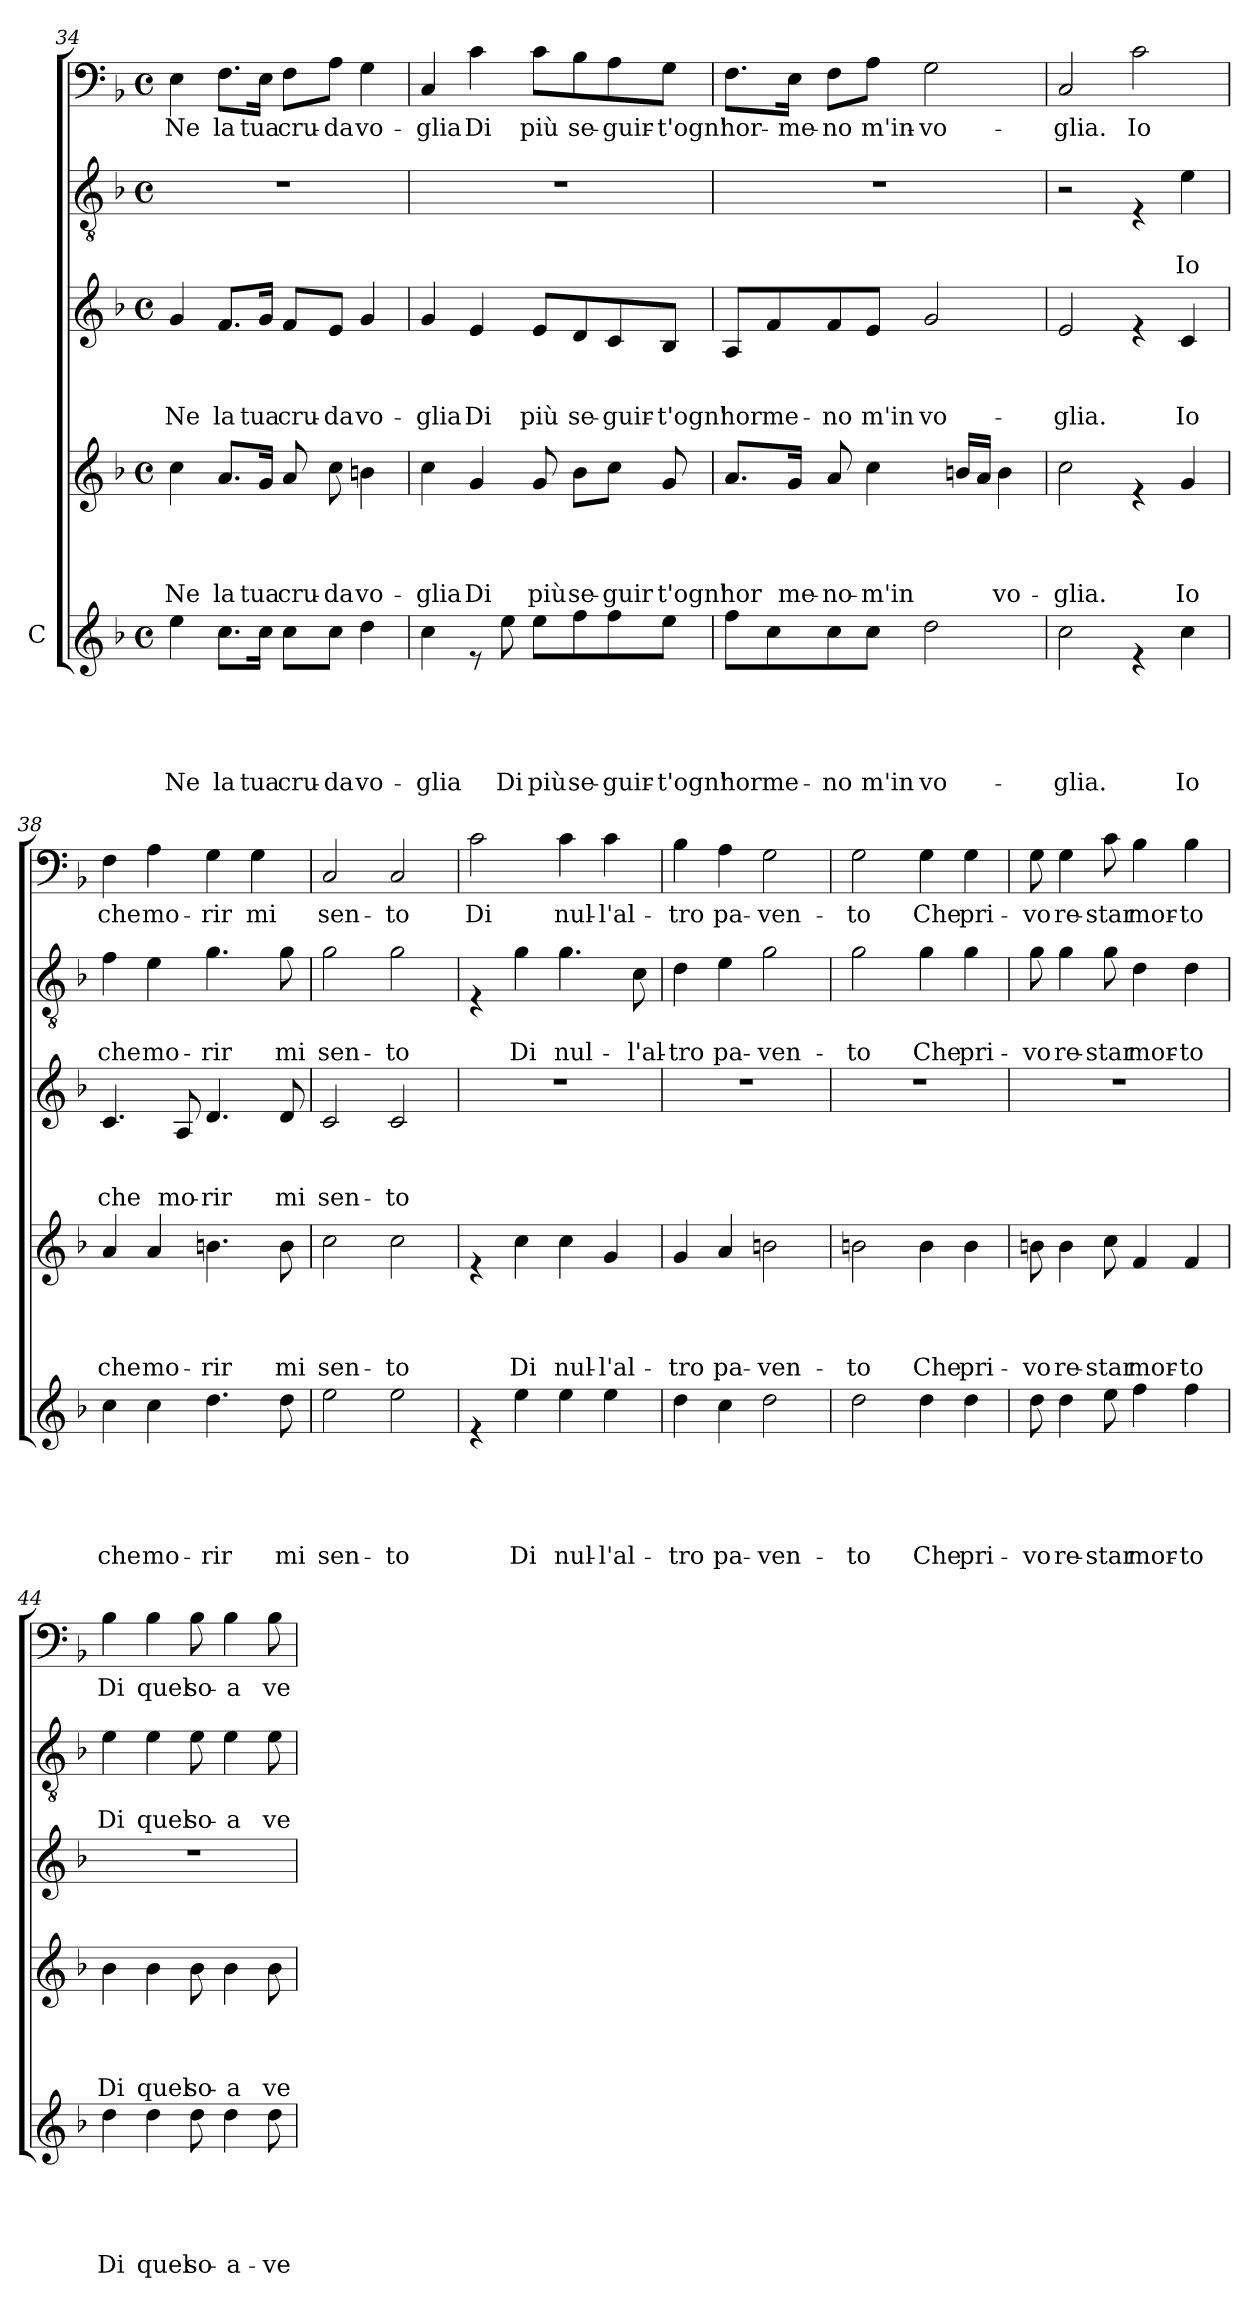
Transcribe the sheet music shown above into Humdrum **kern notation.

**kern	**text	**text	**text	**text	**text	**kern	**text	**text	**text	**text	**kern	**text	**text	**text	**kern	**text	**text	**kern	**text
*part5	*part5	*part5	*part5	*part5	*part5	*part4	*part4	*part4	*part4	*part4	*part3	*part3	*part3	*part3	*part2	*part2	*part2	*part1	*part1
*staff5	*staff5	*staff5	*staff5	*staff5	*staff5	*staff4	*staff4	*staff4	*staff4	*staff4	*staff3	*staff3	*staff3	*staff3	*staff2	*staff2	*staff2	*staff1	*staff1
*I"C	*	*	*	*	*	*	*	*	*	*	*	*	*	*	*	*	*	*	*
!!LO:LB:g=z
*clefG2	*	*	*	*	*	*clefG2	*	*	*	*	*clefG2	*	*	*	*clefGv2	*	*	*clefF4	*
*k[b-]	*	*	*	*	*	*k[b-]	*	*	*	*	*k[b-]	*	*	*	*k[b-]	*	*	*k[b-]	*
*F:	*	*	*	*	*	*F:	*	*	*	*	*F:	*	*	*	*F:	*	*	*F:	*
*M4/4	*	*	*	*	*	*M4/4	*	*	*	*	*M4/4	*	*	*	*M4/4	*	*	*M4/4	*
*met(c)	*	*	*	*	*	*met(c)	*	*	*	*	*met(c)	*	*	*	*met(c)	*	*	*met(c)	*
=34	=34	=34	=34	=34	=34	=34	=34	=34	=34	=34	=34	=34	=34	=34	=34	=34	=34	=34	=34
!	!	!	!	!	!LO:LY:b	!	!	!	!	!LO:LY:b	!	!	!	!LO:LY:b	!	!	!	!	!LO:LY:b
4ee\	.	.	.	.	Ne	4cc\	.	.	.	Ne	4g/	.	.	Ne	1r	.	.	4E\	Ne
!	!	!	!	!	!LO:LY:b	!	!	!	!	!LO:LY:b	!	!	!	!LO:LY:b	!	!	!	!	!LO:LY:b
8.cc\L	.	.	.	.	la	8.a/L	.	.	.	la	8.f/L	.	.	la	.	.	.	8.F\L	la
!	!	!	!	!	!LO:LY:b	!	!	!	!	!LO:LY:b	!	!	!	!LO:LY:b	!	!	!	!	!LO:LY:b
16cc\Jk	.	.	.	.	tua	16g/Jk	.	.	.	tua	16g/Jk	.	.	tua	.	.	.	16E\Jk	tua
!	!	!	!	!	!LO:LY:b	!	!	!	!	!LO:LY:b	!	!	!	!LO:LY:b	!	!	!	!	!LO:LY:b
8cc\L	.	.	.	.	cru-	8a/	.	.	.	cru-	8f/L	.	.	cru-	.	.	.	8F\L	cru-
!	!	!	!	!	!LO:LY:b	!	!	!	!	!LO:LY:b	!	!	!	!LO:LY:b	!	!	!	!	!LO:LY:b
8cc\J	.	.	.	.	-da	8cc\	.	.	.	-da	8e/J	.	.	-da	.	.	.	8A\J	-da
!	!	!	!	!	!LO:LY:b	!	!	!	!	!LO:LY:b	!	!	!	!LO:LY:b	!	!	!	!	!LO:LY:b
4dd\	.	.	.	.	vo-	4bn\	.	.	.	vo-	4g/	.	.	vo-	.	.	.	4G\	vo-
=35	=35	=35	=35	=35	=35	=35	=35	=35	=35	=35	=35	=35	=35	=35	=35	=35	=35	=35	=35
!	!	!	!	!	!LO:LY:b	!	!	!	!	!LO:LY:b	!	!	!	!LO:LY:b	!	!	!	!	!LO:LY:b
*	*	*	*	*	*	*^	*	*	*	*	*	*	*	*	*	*	*	*	*
4cc\	.	.	.	.	-glia	4cc\	2ryy	.	.	.	-glia	4g/	.	.	-glia	1r	.	.	4C/	-glia
!	!	!	!	!	!	!	!	!	!	!	!LO:LY:b	!	!	!	!LO:LY:b	!	!	!	!	!LO:LY:b
8re	.	.	.	.	.	4g/	.	.	.	.	Di	4e/	.	.	Di	.	.	.	4c\	Di
!	!	!	!	!	!LO:LY:b	!	!	!	!	!	!	!	!	!	!	!	!	!	!	!
8ee\	.	.	.	.	Di	.	.	.	.	.	.	.	.	.	.	.	.	.	.	.
!	!	!	!	!	!LO:LY:b	!	!	!	!	!	!LO:LY:b	!	!	!	!LO:LY:b	!	!	!	!	!LO:LY:b
8ee\L	.	.	.	.	più	8g/	8ryy	.	.	.	più	8e/L	.	.	più	.	.	.	8c\L	più
!	!	!	!	!	!LO:LY:b	!	!	!	!	!	!LO:LY:b	!	!	!	!LO:LY:b	!	!	!	!	!LO:LY:b
8ff\	.	.	.	.	se-	4ryy	8b-\L	.	.	.	se-	8d/	.	.	se-	.	.	.	8B-\	se-
!	!	!	!	!	!LO:LY:b	!	!	!	!	!	!LO:LY:b	!	!	!	!LO:LY:b	!	!	!	!	!LO:LY:b
8ff\	.	.	.	.	-guir-	.	8cc\J	.	.	.	-guir-	8c/	.	.	-guir-	.	.	.	8A\	-guir-
!	!	!	!	!	!LO:LY:b	!	!	!	!	!	!LO:LY:b	!	!	!	!LO:LY:b	!	!	!	!	!LO:LY:b
8ee\J	.	.	.	.	-t'ogn'	8g/	8ryy	.	.	.	t'ogn'	8B-/J	.	.	-t'ogn'	.	.	.	8G\J	-t'ogn'
=36	=36	=36	=36	=36	=36	=36	=36	=36	=36	=36	=36	=36	=36	=36	=36	=36	=36	=36	=36	=36
!	!	!	!	!	!LO:LY:b	!	!	!	!	!	!LO:LY:b	!	!	!	!LO:LY:b	!	!	!	!	!LO:LY:b
*	*	*	*	*	*	*v	*v	*	*	*	*	*	*	*	*	*	*	*	*	*
8ff\L	.	.	.	.	hor	8.a/L	.	.	.	-hor	8A/L	.	.	hor	1r	.	.	8.F\L	hor-
!	!	!	!	!	!LO:LY:b	!	!	!	!	!	!	!	!	!LO:LY:b	!	!	!	!	!
8cc\	.	.	.	.	me-	.	.	.	.	.	8f/	.	.	me-	.	.	.	.	.
!	!	!	!	!	!	!	!	!	!	!LO:LY:b	!	!	!	!	!	!	!	!	!LO:LY:b
.	.	.	.	.	.	16g/Jk	.	.	.	me-	.	.	.	.	.	.	.	16E\Jk	-me-
!	!	!	!	!	!LO:LY:b	!	!	!	!	!LO:LY:b	!	!	!	!LO:LY:b	!	!	!	!	!LO:LY:b
8cc\	.	.	.	.	-no	8a/	.	.	.	-no-	8f/	.	.	-no	.	.	.	8F\L	-no
!	!	!	!	!	!LO:LY:b	!	!	!	!	!LO:LY:b	!	!	!	!LO:LY:b	!	!	!	!	!LO:LY:b
8cc\J	.	.	.	.	m'in	4cc\	.	.	.	-m'in	8e/J	.	.	m'in	.	.	.	8A\J	m'in-
!	!	!	!	!	!LO:LY:b	!	!	!	!	!	!	!	!	!LO:LY:b	!	!	!	!	!LO:LY:b
2dd\	.	.	.	.	vo-	.	.	.	.	.	2g/	.	.	vo-	.	.	.	2G\	-vo-
.	.	.	.	.	.	16bn/LL	.	.	.	.	.	.	.	.	.	.	.	.	.
.	.	.	.	.	.	16a/JJ	.	.	.	.	.	.	.	.	.	.	.	.	.
!	!	!	!	!	!	!	!	!	!	!LO:LY:b	!	!	!	!	!	!	!	!	!
.	.	.	.	.	.	4b\	.	.	.	vo-	.	.	.	.	.	.	.	.	.
!!LO:LB:g=z
=37	=37	=37	=37	=37	=37	=37	=37	=37	=37	=37	=37	=37	=37	=37	=37	=37	=37	=37	=37
!	!	!	!	!	!LO:LY:b	!	!	!	!	!LO:LY:b	!	!	!	!LO:LY:b	!	!	!	!	!LO:LY:b
2cc\	.	.	.	.	-glia.	2cc\	.	.	.	-glia.	2e/	.	.	-glia.	2r	.	.	2C/	-glia.
!	!	!	!	!	!	!	!	!	!	!	!	!	!	!	!	!	!	!	!LO:LY:b
4re	.	.	.	.	.	4re	.	.	.	.	4re	.	.	.	4rE	.	.	2c\	Io
!	!	!	!	!	!LO:LY:b	!	!	!	!	!LO:LY:b	!	!	!	!LO:LY:b	!	!	!LO:LY:b	!	!
4cc\	.	.	.	.	Io	4g/	.	.	.	Io	4c/	.	.	Io	4e\	.	Io	.	.
=38	=38	=38	=38	=38	=38	=38	=38	=38	=38	=38	=38	=38	=38	=38	=38	=38	=38	=38	=38
!	!	!	!	!	!LO:LY:b	!	!	!	!	!LO:LY:b	!	!	!	!LO:LY:b	!	!	!LO:LY:b	!	!LO:LY:b
4cc\	.	.	.	.	che	4a/	.	.	.	che	4.c/	.	.	che	4f\	.	che	4F\	che
!	!	!	!	!	!LO:LY:b	!	!	!	!	!LO:LY:b	!	!	!	!	!	!	!LO:LY:b	!	!LO:LY:b
4cc\	.	.	.	.	mo-	4a/	.	.	.	mo-	.	.	.	.	4e\	.	mo-	4A\	mo-
!	!	!	!	!	!	!	!	!	!	!	!	!	!	!LO:LY:b	!	!	!	!	!
.	.	.	.	.	.	.	.	.	.	.	8A/	.	.	mo-	.	.	.	.	.
!	!	!	!	!	!LO:LY:b	!	!	!	!	!LO:LY:b	!	!	!	!LO:LY:b	!	!	!LO:LY:b	!	!LO:LY:b
4.dd\	.	.	.	.	-rir	4.bn\	.	.	.	-rir	4.d/	.	.	-rir	4.g\	.	-rir	4G\	-rir
!	!	!	!	!	!	!	!	!	!	!	!	!	!	!	!	!	!	!	!LO:LY:b
.	.	.	.	.	.	.	.	.	.	.	.	.	.	.	.	.	.	4G\	mi
!	!	!	!	!	!LO:LY:b	!	!	!	!	!LO:LY:b	!	!	!	!LO:LY:b	!	!	!LO:LY:b	!	!
8dd\	.	.	.	.	mi	8b\	.	.	.	mi	8d/	.	.	mi	8g\	.	mi	.	.
=39	=39	=39	=39	=39	=39	=39	=39	=39	=39	=39	=39	=39	=39	=39	=39	=39	=39	=39	=39
!	!	!	!	!	!LO:LY:b	!	!	!	!	!LO:LY:b	!	!	!	!LO:LY:b	!	!	!LO:LY:b	!	!LO:LY:b
2ee\	.	.	.	.	sen-	2cc\	.	.	.	sen-	2c/	.	.	sen-	2g\	.	sen-	2C/	sen-
!	!	!	!	!	!LO:LY:b	!	!	!	!	!LO:LY:b	!	!	!	!LO:LY:b	!	!	!LO:LY:b	!	!LO:LY:b
2ee\	.	.	.	.	-to	2cc\	.	.	.	-to	2c/	.	.	-to	2g\	.	-to	2C/	-to
=40	=40	=40	=40	=40	=40	=40	=40	=40	=40	=40	=40	=40	=40	=40	=40	=40	=40	=40	=40
!	!	!	!	!	!	!	!	!	!	!	!	!	!	!	!	!	!	!	!LO:LY:b
4re	.	.	.	.	.	4re	.	.	.	.	1r	.	.	.	4rE	.	.	2c\	Di
!	!	!	!	!	!LO:LY:b	!	!	!	!	!LO:LY:b	!	!	!	!	!	!	!LO:LY:b	!	!
4ee\	.	.	.	.	Di	4cc\	.	.	.	Di	.	.	.	.	4g\	.	Di	.	.
!	!	!	!	!	!LO:LY:b	!	!	!	!	!LO:LY:b	!	!	!	!	!	!	!LO:LY:b	!	!LO:LY:b
4ee\	.	.	.	.	nul-	4cc\	.	.	.	nul-	.	.	.	.	4.g\	.	nul-	4c\	nul-
!	!	!	!	!	!LO:LY:b	!	!	!	!	!LO:LY:b	!	!	!	!	!	!	!	!	!LO:LY:b
4ee\	.	.	.	.	-l'al-	4g/	.	.	.	-l'al-	.	.	.	.	.	.	.	4c\	-l'al-
!	!	!	!	!	!	!	!	!	!	!	!	!	!	!	!	!	!LO:LY:b	!	!
.	.	.	.	.	.	.	.	.	.	.	.	.	.	.	8c\	.	-l'al-	.	.
=41	=41	=41	=41	=41	=41	=41	=41	=41	=41	=41	=41	=41	=41	=41	=41	=41	=41	=41	=41
!	!	!	!	!	!LO:LY:b	!	!	!	!	!LO:LY:b	!	!	!	!	!	!	!LO:LY:b	!	!LO:LY:b
4dd\	.	.	.	.	-tro	4g/	.	.	.	-tro	1r	.	.	.	4d\	.	-tro	4B-\	-tro
!	!	!	!	!	!LO:LY:b	!	!	!	!	!LO:LY:b	!	!	!	!	!	!	!LO:LY:b	!	!LO:LY:b
4cc\	.	.	.	.	pa-	4a/	.	.	.	pa-	.	.	.	.	4e\	.	pa-	4A\	pa-
!	!	!	!	!	!LO:LY:b	!	!	!	!	!LO:LY:b	!	!	!	!	!	!	!LO:LY:b	!	!LO:LY:b
2dd\	.	.	.	.	-ven-	2bn\	.	.	.	-ven-	.	.	.	.	2g\	.	-ven-	2G\	-ven-
!!LO:LB:g=z
=42	=42	=42	=42	=42	=42	=42	=42	=42	=42	=42	=42	=42	=42	=42	=42	=42	=42	=42	=42
!	!	!	!	!	!LO:LY:b	!	!	!	!	!LO:LY:b	!	!	!	!	!	!	!LO:LY:b	!	!LO:LY:b
2dd\	.	.	.	.	-to	2bn\	.	.	.	-to	1r	.	.	.	2g\	.	-to	2G\	-to
!	!	!	!	!	!LO:LY:b	!	!	!	!	!LO:LY:b	!	!	!	!	!	!	!LO:LY:b	!	!LO:LY:b
4dd\	.	.	.	.	Che	4b\	.	.	.	Che	.	.	.	.	4g\	.	Che	4G\	Che
!	!	!	!	!	!LO:LY:b	!	!	!	!	!LO:LY:b	!	!	!	!	!	!	!LO:LY:b	!	!LO:LY:b
4dd\	.	.	.	.	pri-	4b\	.	.	.	pri-	.	.	.	.	4g\	.	pri-	4G\	pri-
=43	=43	=43	=43	=43	=43	=43	=43	=43	=43	=43	=43	=43	=43	=43	=43	=43	=43	=43	=43
!	!	!	!	!	!LO:LY:b	!	!	!	!	!LO:LY:b	!	!	!	!	!	!	!LO:LY:b	!	!LO:LY:b
8dd\	.	.	.	.	-vo	8bn\	.	.	.	-vo	1r	.	.	.	8g\	.	-vo	8G\	-vo
!	!	!	!	!	!LO:LY:b	!	!	!	!	!LO:LY:b	!	!	!	!	!	!	!LO:LY:b	!	!LO:LY:b
4dd\	.	.	.	.	re-	4b\	.	.	.	re-	.	.	.	.	4g\	.	re-	4G\	re-
!	!	!	!	!	!LO:LY:b	!	!	!	!	!LO:LY:b	!	!	!	!	!	!	!LO:LY:b	!	!LO:LY:b
8ee\	.	.	.	.	-star	8cc\	.	.	.	-star	.	.	.	.	8g\	.	-star	8c\	-star
!	!	!	!	!	!LO:LY:b	!	!	!	!	!LO:LY:b	!	!	!	!	!	!	!LO:LY:b	!	!LO:LY:b
4ff\	.	.	.	.	mor-	4f/	.	.	.	mor-	.	.	.	.	4d\	.	mor-	4B-\	mor-
!	!	!	!	!	!LO:LY:b	!	!	!	!	!LO:LY:b	!	!	!	!	!	!	!LO:LY:b	!	!LO:LY:b
4ff\	.	.	.	.	-to	4f/	.	.	.	-to	.	.	.	.	4d\	.	-to	4B-\	-to
=44	=44	=44	=44	=44	=44	=44	=44	=44	=44	=44	=44	=44	=44	=44	=44	=44	=44	=44	=44
!	!	!	!	!	!LO:LY:b	!	!	!	!	!LO:LY:b	!	!	!	!	!	!	!LO:LY:b	!	!LO:LY:b
4dd\	.	.	.	.	Di	4b-\	.	.	.	Di	1r	.	.	.	4e\	.	Di	4B-\	Di
!	!	!	!	!	!LO:LY:b	!	!	!	!	!LO:LY:b	!	!	!	!	!	!	!LO:LY:b	!	!LO:LY:b
4dd\	.	.	.	.	quel	4b-\	.	.	.	quel	.	.	.	.	4e\	.	quel	4B-\	quel
!	!	!	!	!	!LO:LY:b	!	!	!	!	!LO:LY:b	!	!	!	!	!	!	!LO:LY:b	!	!LO:LY:b
8dd\	.	.	.	.	so-	8b-\	.	.	.	so-	.	.	.	.	8e\	.	so-	8B-\	so-
!	!	!	!	!	!LO:LY:b	!	!	!	!	!LO:LY:b	!	!	!	!	!	!	!LO:LY:b	!	!LO:LY:b
4dd\	.	.	.	.	-a-	4b-\	.	.	.	-a	.	.	.	.	4e\	.	-a	4B-\	-a
!	!	!	!	!	!LO:LY:b	!	!	!	!	!LO:LY:b	!	!	!	!	!	!	!LO:LY:b	!	!LO:LY:b
8dd\	.	.	.	.	-ve	8b-\	.	.	.	ve-	.	.	.	.	8e\	.	ve-	8B-\	ve-
=	=	=	=	=	=	=	=	=	=	=	=	=	=	=	=	=	=	=	=
*-	*-	*-	*-	*-	*-	*-	*-	*-	*-	*-	*-	*-	*-	*-	*-	*-	*-	*-	*-
